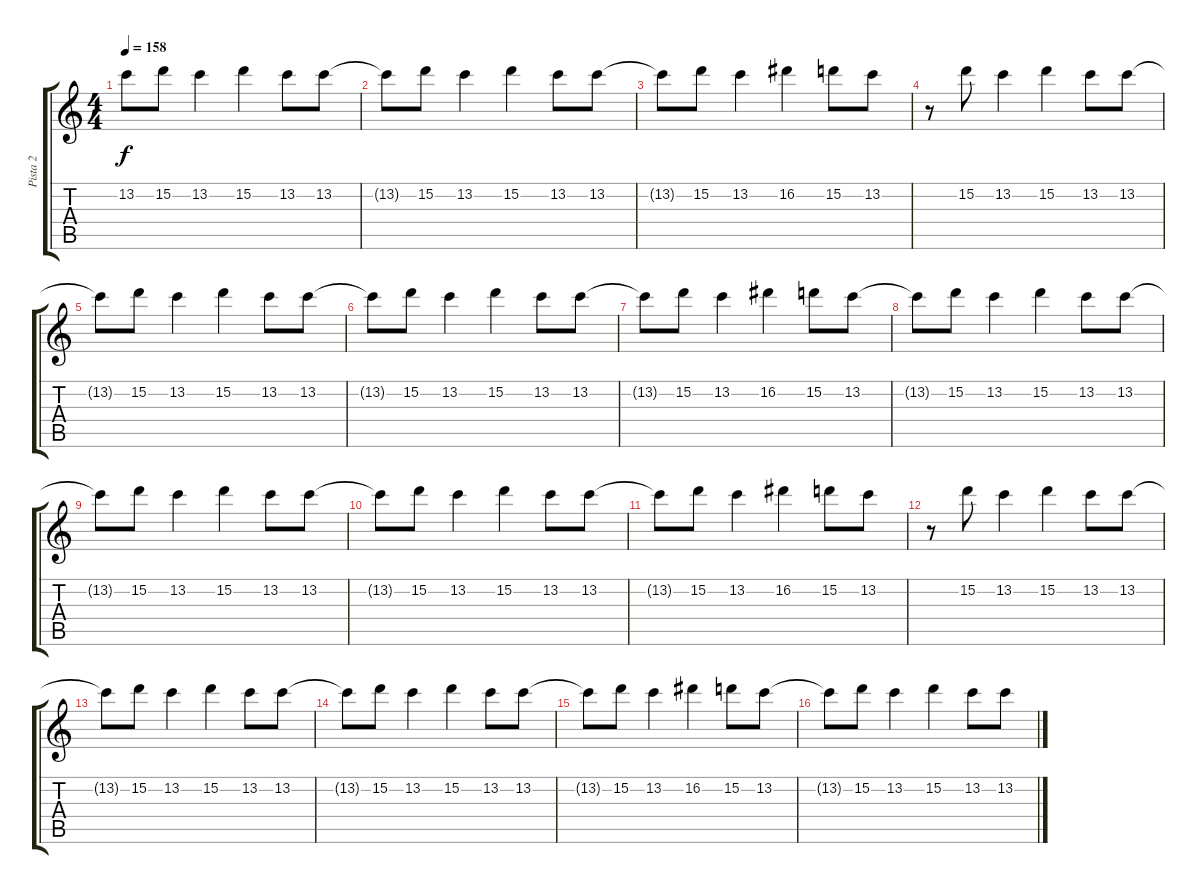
\track ("Pista 2" "Pista 2") {instrument overdrivenguitar}
\staff {score tabs}
\tuning (E4 B3 G3 D3 A2 E2) {hide}
\ts (4 4)
\tempo 158
\clef g2
\ks c
13.2{t}.8{dy f} 15.2.8 13.2.4 15.2.4 13.2.8 13.2.8 |
13.2{t}.8 15.2.8 13.2.4 15.2.4 13.2.8 13.2.8 |
13.2{t}.8 15.2.8 13.2.4 16.2.4 15.2.8 13.2.8 |
r.8 15.2.8 13.2.4 15.2.4 13.2.8 13.2.8 |
13.2{t}.8 15.2.8 13.2.4 15.2.4 13.2.8 13.2.8 |
13.2{t}.8 15.2.8 13.2.4 15.2.4 13.2.8 13.2.8 |
13.2{t}.8 15.2.8 13.2.4 16.2.4 15.2.8 13.2.8 |
13.2{t}.8 15.2.8 13.2.4 15.2.4 13.2.8 13.2.8 |
13.2{t}.8 15.2.8 13.2.4 15.2.4 13.2.8 13.2.8 |
13.2{t}.8 15.2.8 13.2.4 15.2.4 13.2.8 13.2.8 |
13.2{t}.8 15.2.8 13.2.4 16.2.4 15.2.8 13.2.8 |
r.8 15.2.8 13.2.4 15.2.4 13.2.8 13.2.8 |
13.2{t}.8 15.2.8 13.2.4 15.2.4 13.2.8 13.2.8 |
13.2{t}.8 15.2.8 13.2.4 15.2.4 13.2.8 13.2.8 |
13.2{t}.8 15.2.8 13.2.4 16.2.4 15.2.8 13.2.8 |
13.2{t}.8 15.2.8 13.2.4 15.2.4 13.2.8 13.2.8
